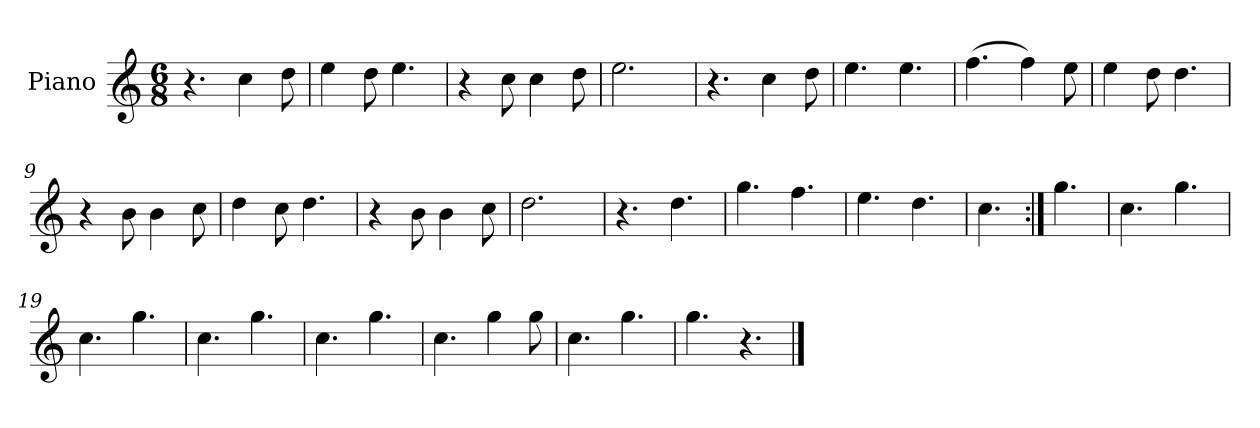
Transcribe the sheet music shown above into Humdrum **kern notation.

**kern
*part1
*staff1
*I"Piano
*I'Pno.
*clefG2
*k[]
*M6/8
=1
4.r
4cc\
8dd\
=2
4ee\
8dd\
4.ee\
=3
4r
8cc\
4cc\
8dd\
=4
2.ee\
=5
4.r
4cc\
8dd\
=6
4.ee\
4.ee\
=7
(4.ff\
4ff\)
8ee\
=8
4ee\
8dd\
4.dd\
=9
4r
8b\
4b\
8cc\
!!LO:LB:g=z
=10
4dd\
8cc\
4.dd\
=11
4r
8b\
4b\
8cc\
=12
2.dd\
=13
4.r
4.dd\
=14
4.gg\
4.ff\
=15
4.ee\
4.dd\
=16
4.cc\
=17:|!
4.gg\
=18
4.cc\
4.gg\
!!LO:LB:g=z
=19
4.cc\
4.gg\
=20
4.cc\
4.gg\
=21
4.cc\
4.gg\
=22
4.cc\
4gg\
8gg\
=23
4.cc\
4.gg\
=24
4.gg\
4.r
==
*-
